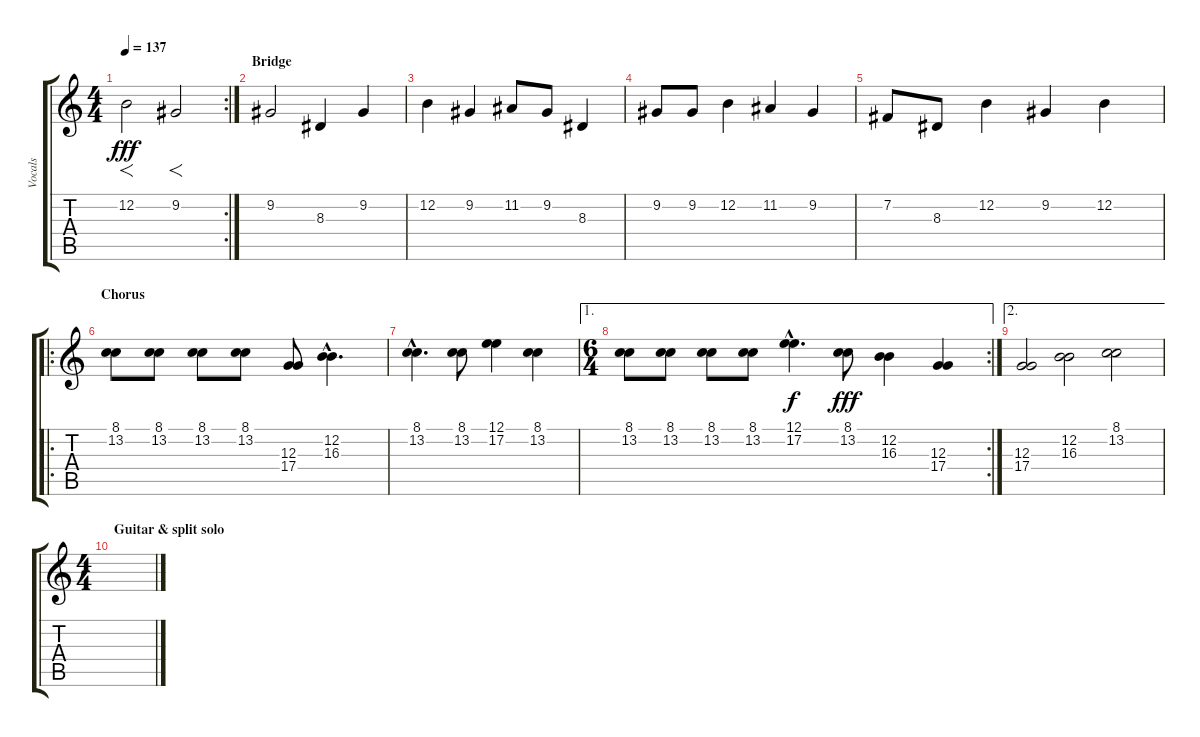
\track ("Vocals" "Vocals") {instrument lead6voice}
\staff {score tabs}
\tuning (E4 B3 G3 D3 A2 E2) {hide}
\rc 2
\ts (4 4)
\tempo 137
\clef g2
\ks c
12.2.2{f dy fff} 9.2.2{f} |
\section ("" "Bridge")
9.2.2 8.3.4 9.2.4 |
12.2.4 9.2.4 11.2.8 9.2.8 8.3.4 |
9.2.8 9.2.8 12.2.4 11.2.4 9.2.4 |
7.2.8 8.3.8 12.2.4 9.2.4 12.2.4 |
\ro
\section ("" "Chorus")
(8.1 13.2).8 (8.1 13.2).8 (8.1 13.2).8 (8.1 13.2).8 (12.3 17.4).8 (12.2{hac} 16.3{hac}).4{d} |
(8.1{hac} 13.2{hac}).4{d} (8.1 13.2).8 (12.1 17.2).4 (8.1 13.2).4 |
\ae 1
\rc 2
\ts (6 4)
(8.1 13.2).8 (8.1 13.2).8 (8.1 13.2).8 (8.1 13.2).8 (12.1{hac} 17.2{hac}).4{d dy f} (8.1 13.2).8{dy fff} (12.2 16.3).4 (12.3 17.4).4 |
\ae 2
(12.3 17.4).2 (12.2 16.3).2 (8.1 13.2).2 |
\ts (4 4)
\section ("" "Guitar & split solo")
